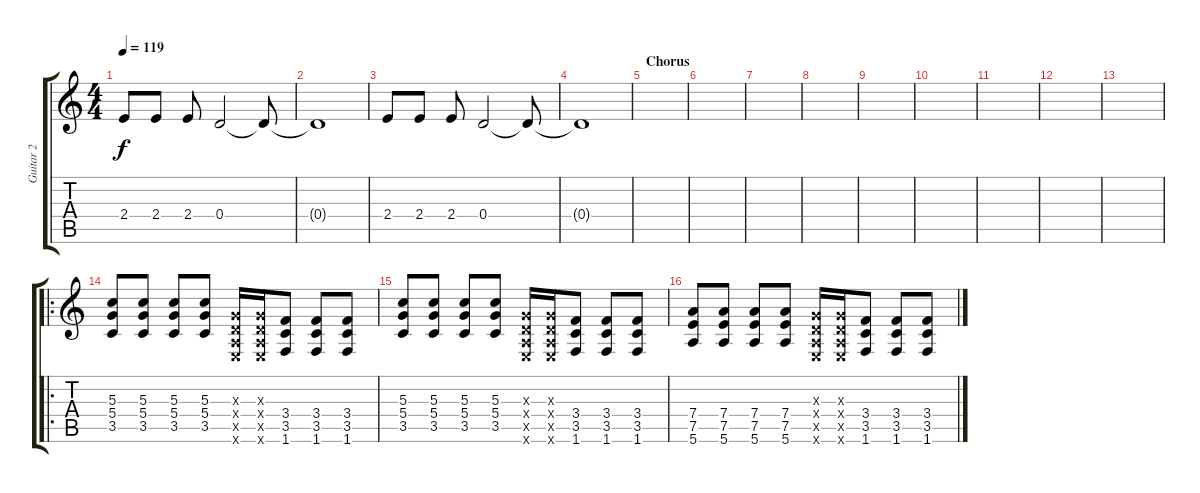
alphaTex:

\track ("Guitar 2" "Guitar 2") {instrument acousticguitarsteel}
\staff {score tabs}
\tuning (E4 B3 G3 D3 A2 E2) {hide}
\ts (4 4)
\tempo 119
\clef g2
\ks c
2.4.8{dy f} 2.4.8 2.4.8 0.4.2 0.4{t}.8 |
0.4{t}.1 |
2.4.8 2.4.8 2.4.8 0.4.2 0.4{t}.8 |
0.4{t}.1 |
\section ("" "Chorus")
|
|
|
|
|
|
|
|
|
\ro
(5.3 5.4 3.5).8 (5.3 5.4 3.5).8 (5.3 5.4 3.5).8 (5.3 5.4 3.5).8 (0.3{x} 0.4{x} 0.5{x} 0.6{x}).16 (0.3{x} 0.4{x} 0.5{x} 0.6{x}).16 (3.4 3.5 1.6).8 (3.4 3.5 1.6).8 (3.4 3.5 1.6).8 |
(5.3 5.4 3.5).8 (5.3 5.4 3.5).8 (5.3 5.4 3.5).8 (5.3 5.4 3.5).8 (0.3{x} 0.4{x} 0.5{x} 0.6{x}).16 (0.3{x} 0.4{x} 0.5{x} 0.6{x}).16 (3.4 3.5 1.6).8 (3.4 3.5 1.6).8 (3.4 3.5 1.6).8 |
(7.4 7.5 5.6).8 (7.4 7.5 5.6).8 (7.4 7.5 5.6).8 (7.4 7.5 5.6).8 (0.3{x} 0.4{x} 0.5{x} 0.6{x}).16 (0.3{x} 0.4{x} 0.5{x} 0.6{x}).16 (3.4 3.5 1.6).8 (3.4 3.5 1.6).8 (3.4 3.5 1.6).8
